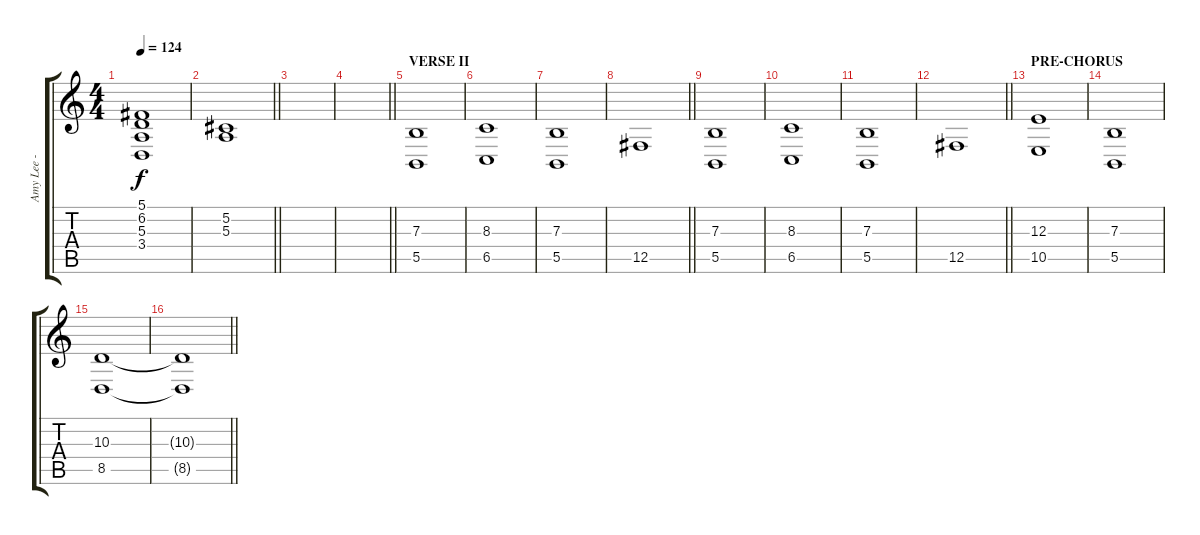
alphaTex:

\track ("Amy Lee - keyboards/effects" "Amy Lee - ") {instrument stringensemble2}
\staff {score tabs}
\tuning (Db4 Ab3 E3 B2 Gb2 B1) {hide}
\ts (4 4)
\tempo 124
\clef g2
\ks c
(5.1 6.2 5.3 3.4).1{dy f} |
\barLineRight lightlight
(5.2 5.3).1 |
\section ("" "")
|
\barLineRight lightlight
|
\section ("" "VERSE II")
(7.3 5.5).1 |
(8.3 6.5).1 |
(7.3 5.5).1 |
\barLineRight lightlight
12.5.1 |
(7.3 5.5).1 |
(8.3 6.5).1 |
(7.3 5.5).1 |
\barLineRight lightlight
12.5.1 |
\section ("" "PRE-CHORUS")
(12.3 10.5).1 |
(7.3 5.5).1 |
(10.3 8.5).1 |
\barLineRight lightlight
(10.3{t} 8.5{t}).1
